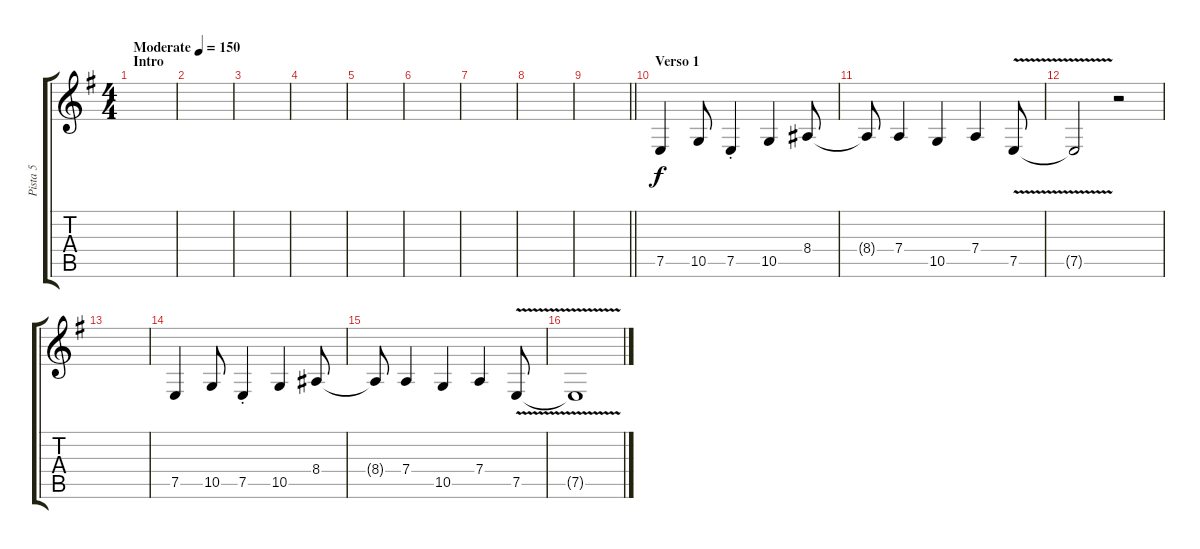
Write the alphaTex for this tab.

\track ("Pista 5" "Pista 5") {instrument oboe}
\staff {score tabs}
\tuning (E4 B3 G3 D3 A2 E2) {hide}
\ts (4 4)
\section ("" "Intro")
\tempo (150 "Moderate")
\clef g2
\ks g
|
|
|
|
|
|
|
|
\barLineRight lightlight
|
\section ("" "Verso 1")
7.5.4 10.5.8 7.5{st}.4 10.5.4 8.4.8 |
8.4{t}.8 7.4.4 10.5.4 7.4.4 7.5{v}.8 |
7.5{v t}.2 r.2 |
|
7.5.4 10.5.8 7.5{st}.4 10.5.4 8.4.8 |
8.4{t}.8 7.4.4 10.5.4 7.4.4 7.5{v}.8 |
7.5{t}.1
